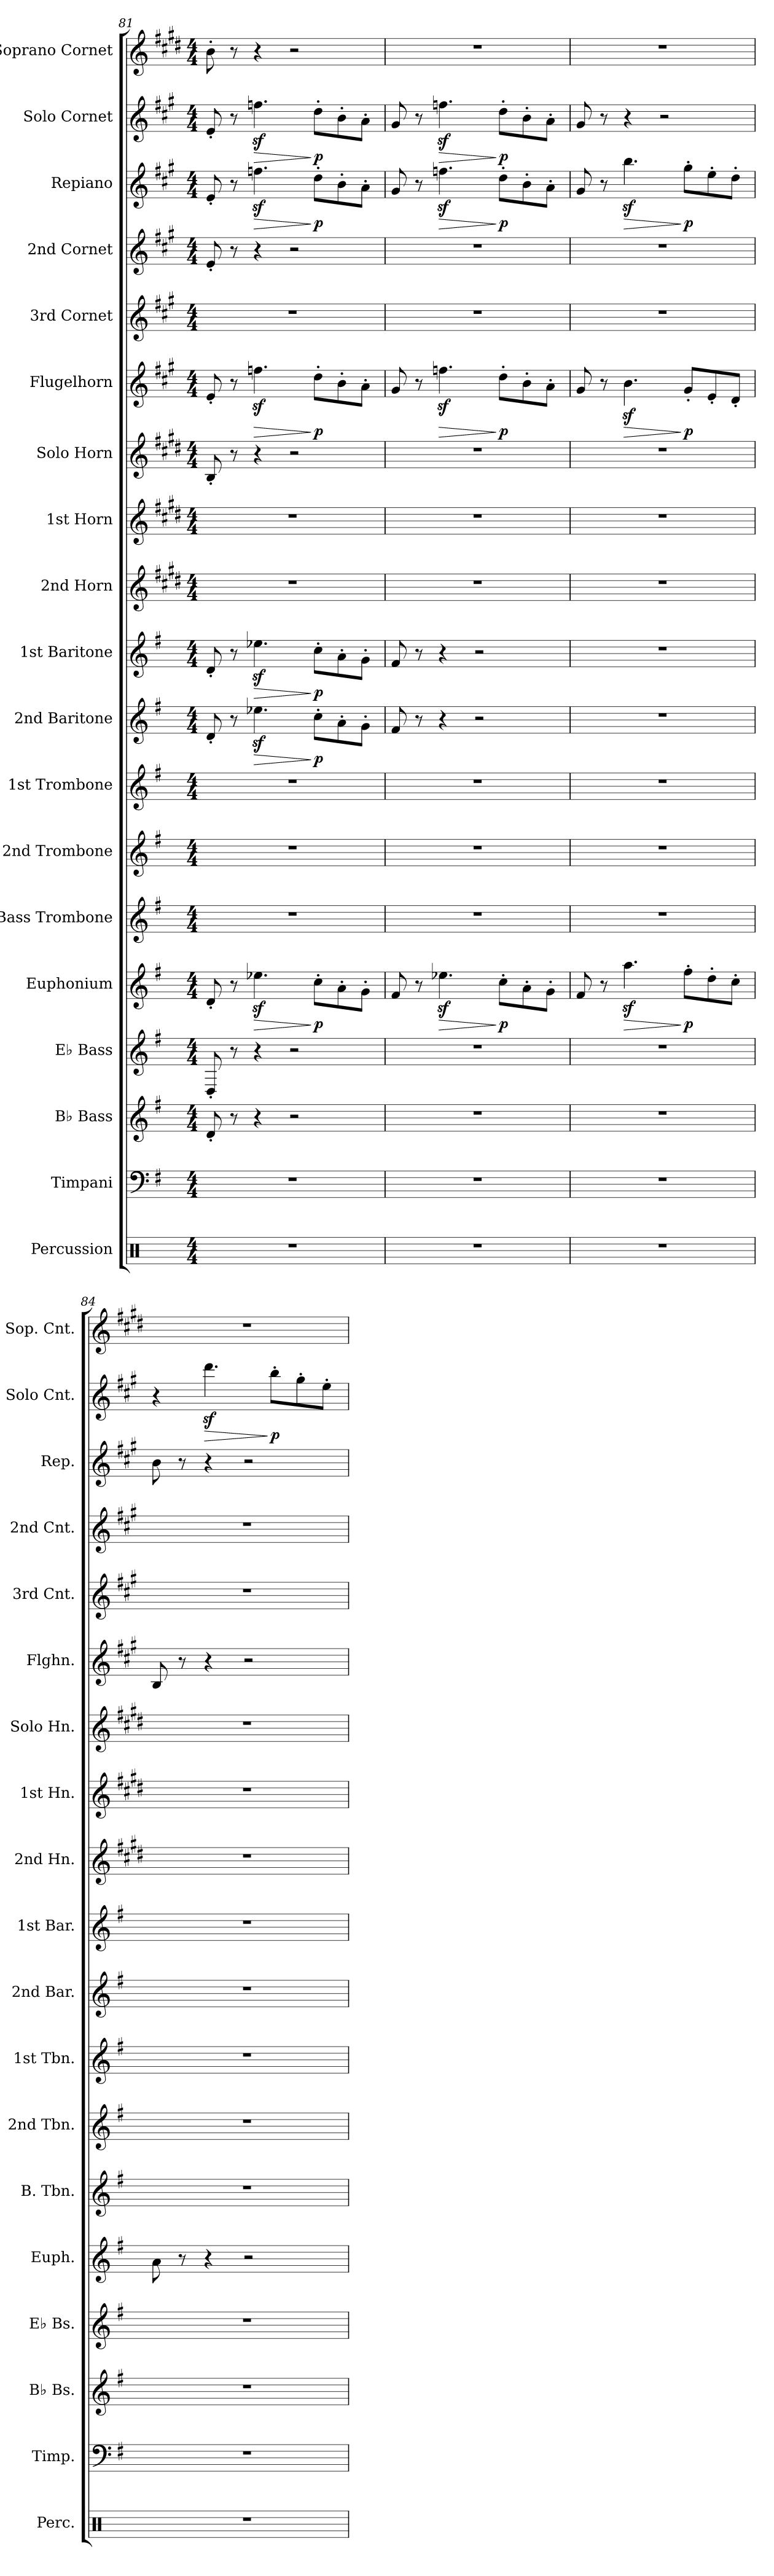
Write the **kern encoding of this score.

**kern	**kern	**kern	**kern	**kern	**dynam	**kern	**kern	**kern	**kern	**dynam	**kern	**dynam	**kern	**kern	**kern	**kern	**dynam	**kern	**kern	**kern	**dynam	**kern	**dynam	**kern
*part19	*part18	*part17	*part16	*part15	*part15	*part14	*part13	*part12	*part11	*part11	*part10	*part10	*part9	*part8	*part7	*part6	*part6	*part5	*part4	*part3	*part3	*part2	*part2	*part1
*staff19	*staff18	*staff17	*staff16	*staff15	*staff15	*staff14	*staff13	*staff12	*staff11	*staff11	*staff10	*staff10	*staff9	*staff8	*staff7	*staff6	*staff6	*staff5	*staff4	*staff3	*staff3	*staff2	*staff2	*staff1
*I"Percussion	*I"Timpani	*I"B♭ Bass	*I"E♭ Bass	*I"Euphonium	*	*I"Bass Trombone	*I"2nd Trombone	*I"1st Trombone	*I"2nd Baritone	*	*I"1st Baritone	*	*I"2nd Horn	*I"1st Horn	*I"Solo Horn	*I"Flugelhorn	*	*I"3rd Cornet	*I"2nd Cornet	*I"Repiano	*	*I"Solo Cornet	*	*I"Soprano Cornet
*I'Perc.	*I'Timp.	*I'B♭ Bs.	*I'E♭ Bs.	*I'Euph.	*	*I'B. Tbn.	*I'2nd Tbn.	*I'1st Tbn.	*I'2nd Bar.	*	*I'1st Bar.	*	*I'2nd Hn.	*I'1st Hn.	*I'Solo Hn.	*I'Flghn.	*	*I'3rd Cnt.	*I'2nd Cnt.	*I'Rep.	*	*I'Solo Cnt.	*	*I'Sop. Cnt.
*clefX	*clefF4	*clefG2	*clefG2	*clefG2	*	*clefG2	*clefG2	*clefG2	*clefG2	*	*clefG2	*	*clefG2	*clefG2	*clefG2	*clefG2	*	*clefG2	*clefG2	*clefG2	*	*clefG2	*	*clefG2
*	*	*ITrd15c26	*ITrd12c21	*ITrd8c14	*	*ITrd12c21	*ITrd8c14	*ITrd8c14	*ITrd8c14	*	*ITrd8c14	*	*ITrd5c9	*ITrd5c9	*ITrd5c9	*ITrd1c2	*	*ITrd1c2	*ITrd1c2	*ITrd1c2	*	*ITrd1c2	*	*ITrd-2c-3
*k[]	*k[f#]	*k[f#]	*k[f#]	*k[f#]	*	*k[f#]	*k[f#]	*k[f#]	*k[f#]	*	*k[f#]	*	*k[f#]	*k[f#]	*k[f#]	*k[f#]	*	*k[f#]	*k[f#]	*k[f#]	*	*k[f#]	*	*k[f#]
*M4/4	*M4/4	*M4/4	*M4/4	*M4/4	*	*M4/4	*M4/4	*M4/4	*M4/4	*	*M4/4	*	*M4/4	*M4/4	*M4/4	*M4/4	*	*M4/4	*M4/4	*M4/4	*	*M4/4	*	*M4/4
=81	=81	=81	=81	=81	=81	=81	=81	=81	=81	=81	=81	=81	=81	=81	=81	=81	=81	=81	=81	=81	=81	=81	=81	=81
1r	1r	8DD'/	8DD'/	8D'/	.	1r	1r	1r	8D'/	.	8D'/	.	1r	1r	8D'/	8d'/	.	1r	8d'/	8d'/	.	8d'/	.	8dd'\
.	.	8r	8r	8r	.	.	.	.	8r	.	8r	.	.	.	8r	8r	.	.	8r	8r	.	8r	.	8r
!	!	!	!	!	!LO:HP:b	!	!	!	!	!LO:HP:b	!	!LO:HP:b	!	!	!	!	!LO:HP:b	!	!	!	!LO:HP:b	!	!LO:HP:b	!
.	.	4r	4r	4.e-Xz<\	>	.	.	.	4.e-Xz<\	>	4.e-Xz<\	>	.	.	4r	4.ee-Xz<\	>	.	4r	4.ee-Xz<\	>	4.ee-Xz<\	>	4r
.	.	2r	2r	.	.	.	.	.	.	.	.	.	.	.	2r	.	.	.	2r	.	.	.	.	2r
!	!	!	!	!	!LO:DY:n=1:b	!	!	!	!	!LO:DY:n=1:b	!	!LO:DY:n=1:b	!	!	!	!	!LO:DY:n=1:b	!	!	!	!LO:DY:n=1:b	!	!LO:DY:n=1:b	!
.	.	.	.	8c'\L	] p	.	.	.	8c'\L	] p	8c'\L	] p	.	.	.	8cc'\L	] p	.	.	8cc'\L	] p	8cc'\L	] p	.
.	.	.	.	8A'\	.	.	.	.	8A'\	.	8A'\	.	.	.	.	8a'\	.	.	.	8a'\	.	8a'\	.	.
.	.	.	.	8G'\J	.	.	.	.	8G'\J	.	8G'\J	.	.	.	.	8g'\J	.	.	.	8g'\J	.	8g'\J	.	.
=82	=82	=82	=82	=82	=82	=82	=82	=82	=82	=82	=82	=82	=82	=82	=82	=82	=82	=82	=82	=82	=82	=82	=82	=82
1r	1r	1r	1r	8F#/	.	1r	1r	1r	8F#/	.	8F#/	.	1r	1r	1r	8f#/	.	1r	1r	8f#/	.	8f#/	.	1r
.	.	.	.	8r	.	.	.	.	8r	.	8r	.	.	.	.	8r	.	.	.	8r	.	8r	.	.
!	!	!	!	!	!LO:HP:b	!	!	!	!	!	!	!	!	!	!	!	!LO:HP:b	!	!	!	!LO:HP:b	!	!LO:HP:b	!
.	.	.	.	4.e-Xz<\	>	.	.	.	4r	.	4r	.	.	.	.	4.ee-Xz<\	>	.	.	4.ee-Xz<\	>	4.ee-Xz<\	>	.
.	.	.	.	.	.	.	.	.	2r	.	2r	.	.	.	.	.	.	.	.	.	.	.	.	.
!	!	!	!	!	!LO:DY:n=1:b	!	!	!	!	!	!	!	!	!	!	!	!LO:DY:n=1:b	!	!	!	!LO:DY:n=1:b	!	!LO:DY:n=1:b	!
.	.	.	.	8c'\L	] p	.	.	.	.	.	.	.	.	.	.	8cc'\L	] p	.	.	8cc'\L	] p	8cc'\L	] p	.
.	.	.	.	8A'\	.	.	.	.	.	.	.	.	.	.	.	8a'\	.	.	.	8a'\	.	8a'\	.	.
.	.	.	.	8G'\J	.	.	.	.	.	.	.	.	.	.	.	8g'\J	.	.	.	8g'\J	.	8g'\J	.	.
!!LO:PB:g=z
=83	=83	=83	=83	=83	=83	=83	=83	=83	=83	=83	=83	=83	=83	=83	=83	=83	=83	=83	=83	=83	=83	=83	=83	=83
1r	1r	1r	1r	8F#/	.	1r	1r	1r	1r	.	1r	.	1r	1r	1r	8f#/	.	1r	1r	8f#/	.	8f#/	.	1r
.	.	.	.	8r	.	.	.	.	.	.	.	.	.	.	.	8r	.	.	.	8r	.	8r	.	.
!	!	!	!	!	!LO:HP:b	!	!	!	!	!	!	!	!	!	!	!	!LO:HP:b	!	!	!	!LO:HP:b	!	!	!
.	.	.	.	4.az<\	>	.	.	.	.	.	.	.	.	.	.	4.az<\	>	.	.	4.aaz<\	>	4r	.	.
.	.	.	.	.	.	.	.	.	.	.	.	.	.	.	.	.	.	.	.	.	.	2r	.	.
!	!	!	!	!	!LO:DY:n=1:b	!	!	!	!	!	!	!	!	!	!	!	!LO:DY:n=1:b	!	!	!	!LO:DY:n=1:b	!	!	!
.	.	.	.	8f#'\L	] p	.	.	.	.	.	.	.	.	.	.	8f#'/L	] p	.	.	8ff#'\L	] p	.	.	.
.	.	.	.	8d'\	.	.	.	.	.	.	.	.	.	.	.	8d'/	.	.	.	8dd'\	.	.	.	.
.	.	.	.	8c'\J	.	.	.	.	.	.	.	.	.	.	.	8c'/J	.	.	.	8cc'\J	.	.	.	.
=84	=84	=84	=84	=84	=84	=84	=84	=84	=84	=84	=84	=84	=84	=84	=84	=84	=84	=84	=84	=84	=84	=84	=84	=84
1r	1r	1r	1r	8A\	.	1r	1r	1r	1r	.	1r	.	1r	1r	1r	8A/	.	1r	1r	8a\	.	4r	.	1r
.	.	.	.	8r	.	.	.	.	.	.	.	.	.	.	.	8r	.	.	.	8r	.	.	.	.
!	!	!	!	!	!	!	!	!	!	!	!	!	!	!	!	!	!	!	!	!	!	!	!LO:HP:b	!
.	.	.	.	4r	.	.	.	.	.	.	.	.	.	.	.	4r	.	.	.	4r	.	4.cccz<\	>	.
.	.	.	.	2r	.	.	.	.	.	.	.	.	.	.	.	2r	.	.	.	2r	.	.	.	.
!	!	!	!	!	!	!	!	!	!	!	!	!	!	!	!	!	!	!	!	!	!	!	!LO:DY:n=1:b	!
.	.	.	.	.	.	.	.	.	.	.	.	.	.	.	.	.	.	.	.	.	.	8aa'\L	] p	.
.	.	.	.	.	.	.	.	.	.	.	.	.	.	.	.	.	.	.	.	.	.	8ff#'\	.	.
.	.	.	.	.	.	.	.	.	.	.	.	.	.	.	.	.	.	.	.	.	.	8dd'\J	.	.
=	=	=	=	=	=	=	=	=	=	=	=	=	=	=	=	=	=	=	=	=	=	=	=	=
*-	*-	*-	*-	*-	*-	*-	*-	*-	*-	*-	*-	*-	*-	*-	*-	*-	*-	*-	*-	*-	*-	*-	*-	*-
